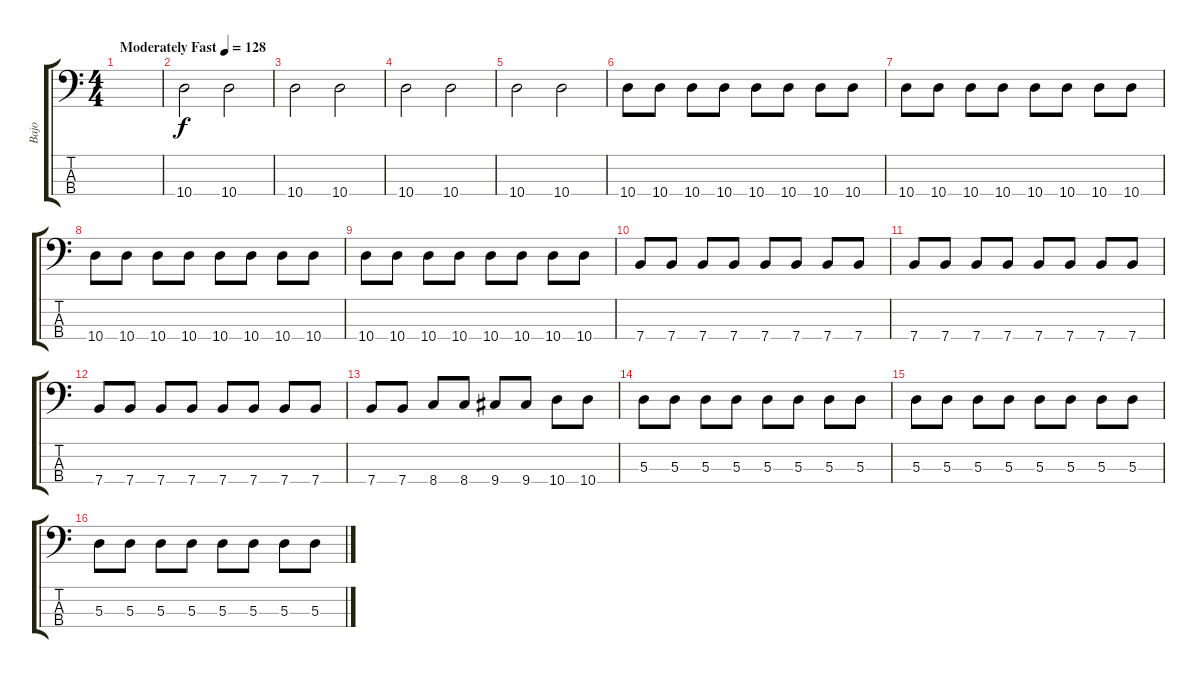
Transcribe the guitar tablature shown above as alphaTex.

\track ("Bajo" "Bajo") {instrument electricbassfinger}
\staff {score tabs}
\tuning (G2 D2 A1 E1) {hide}
\ts (4 4)
\tempo (128 "Moderately Fast")
\clef f4
\ks c
|
10.4.2 10.4.2 |
10.4.2 10.4.2 |
10.4.2 10.4.2 |
10.4.2 10.4.2 |
10.4.8 10.4.8 10.4.8 10.4.8 10.4.8 10.4.8 10.4.8 10.4.8 |
10.4.8 10.4.8 10.4.8 10.4.8 10.4.8 10.4.8 10.4.8 10.4.8 |
10.4.8 10.4.8 10.4.8 10.4.8 10.4.8 10.4.8 10.4.8 10.4.8 |
10.4.8 10.4.8 10.4.8 10.4.8 10.4.8 10.4.8 10.4.8 10.4.8 |
7.4.8 7.4.8 7.4.8 7.4.8 7.4.8 7.4.8 7.4.8 7.4.8 |
7.4.8 7.4.8 7.4.8 7.4.8 7.4.8 7.4.8 7.4.8 7.4.8 |
7.4.8 7.4.8 7.4.8 7.4.8 7.4.8 7.4.8 7.4.8 7.4.8 |
7.4.8{volume 16} 7.4.8 8.4.8 8.4.8 9.4.8 9.4.8 10.4.8 10.4.8 |
5.3.8{volume 12} 5.3.8 5.3.8 5.3.8 5.3.8 5.3.8 5.3.8 5.3.8 |
5.3.8 5.3.8 5.3.8 5.3.8 5.3.8 5.3.8 5.3.8 5.3.8 |
5.3.8 5.3.8 5.3.8 5.3.8 5.3.8 5.3.8 5.3.8 5.3.8
